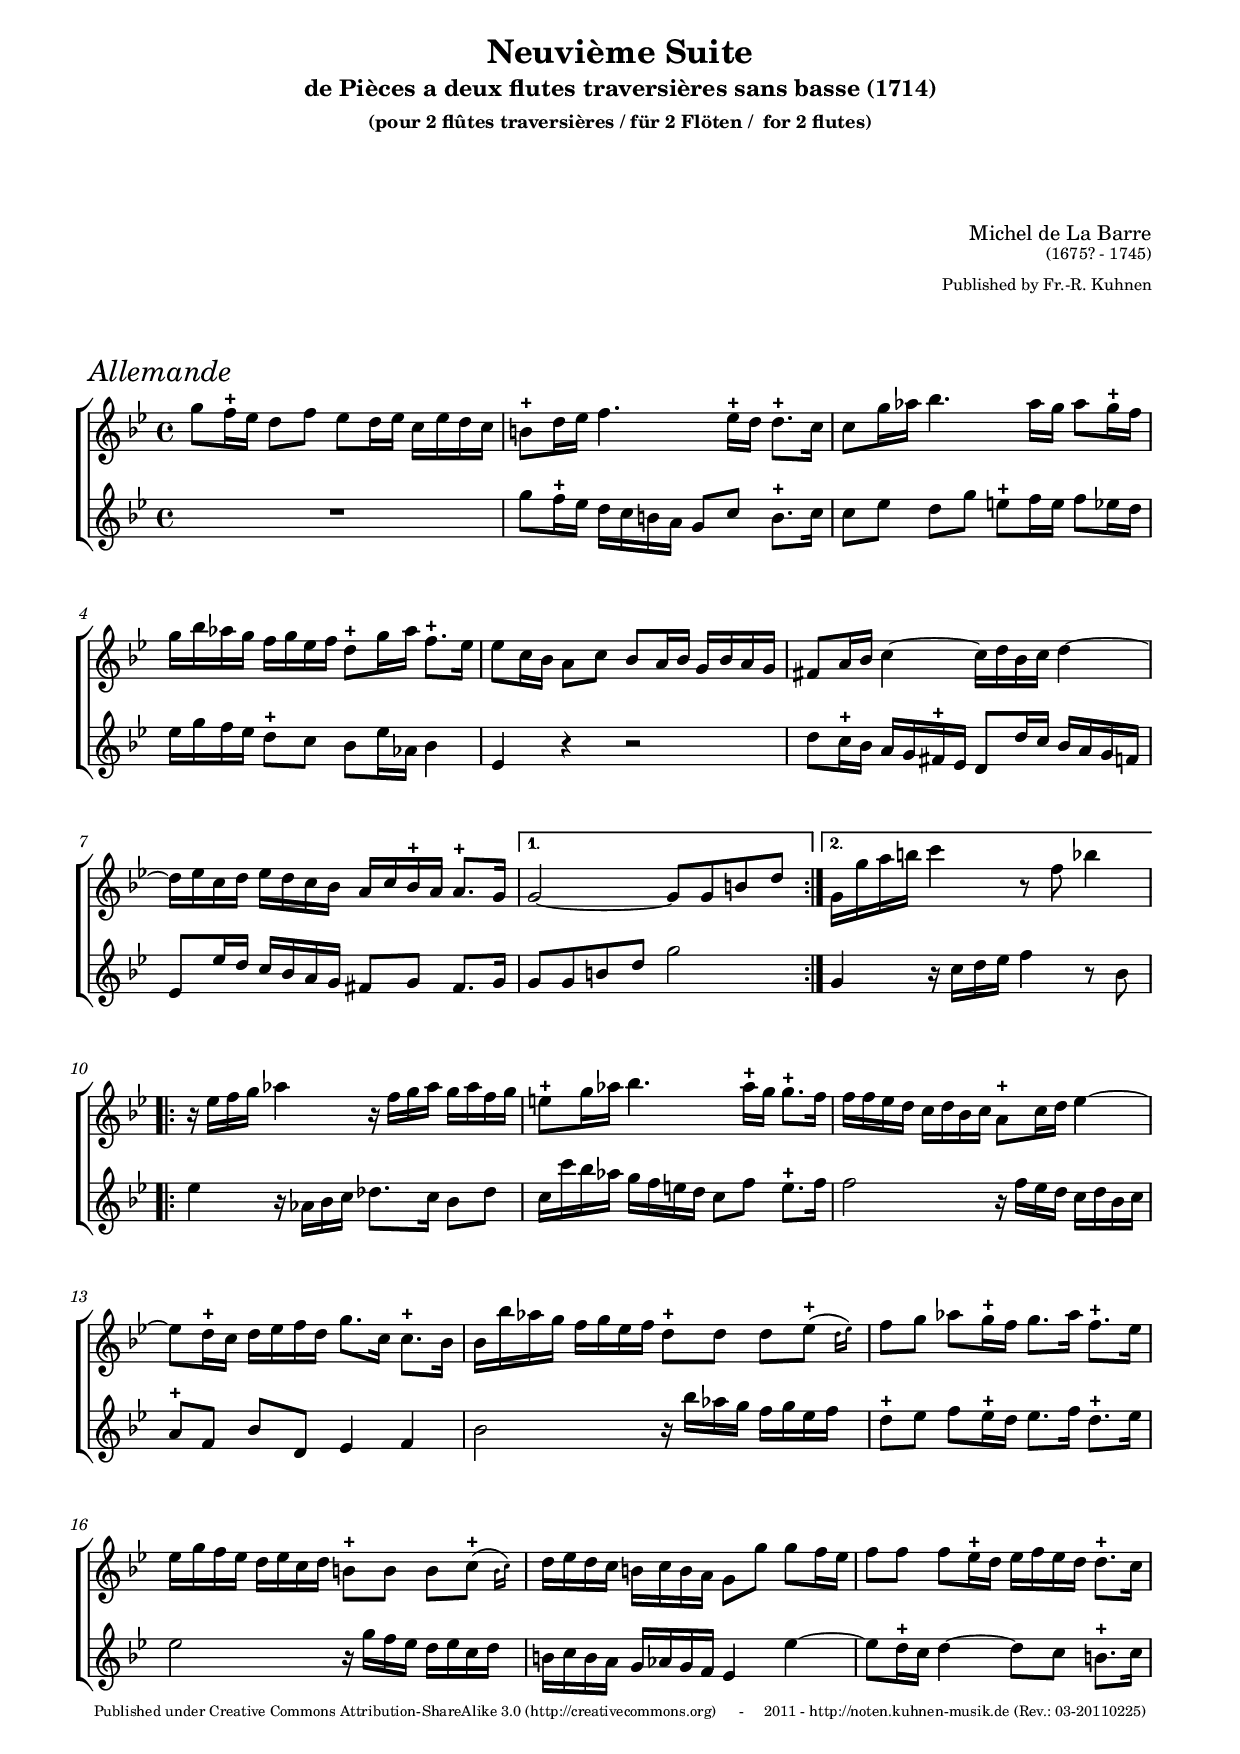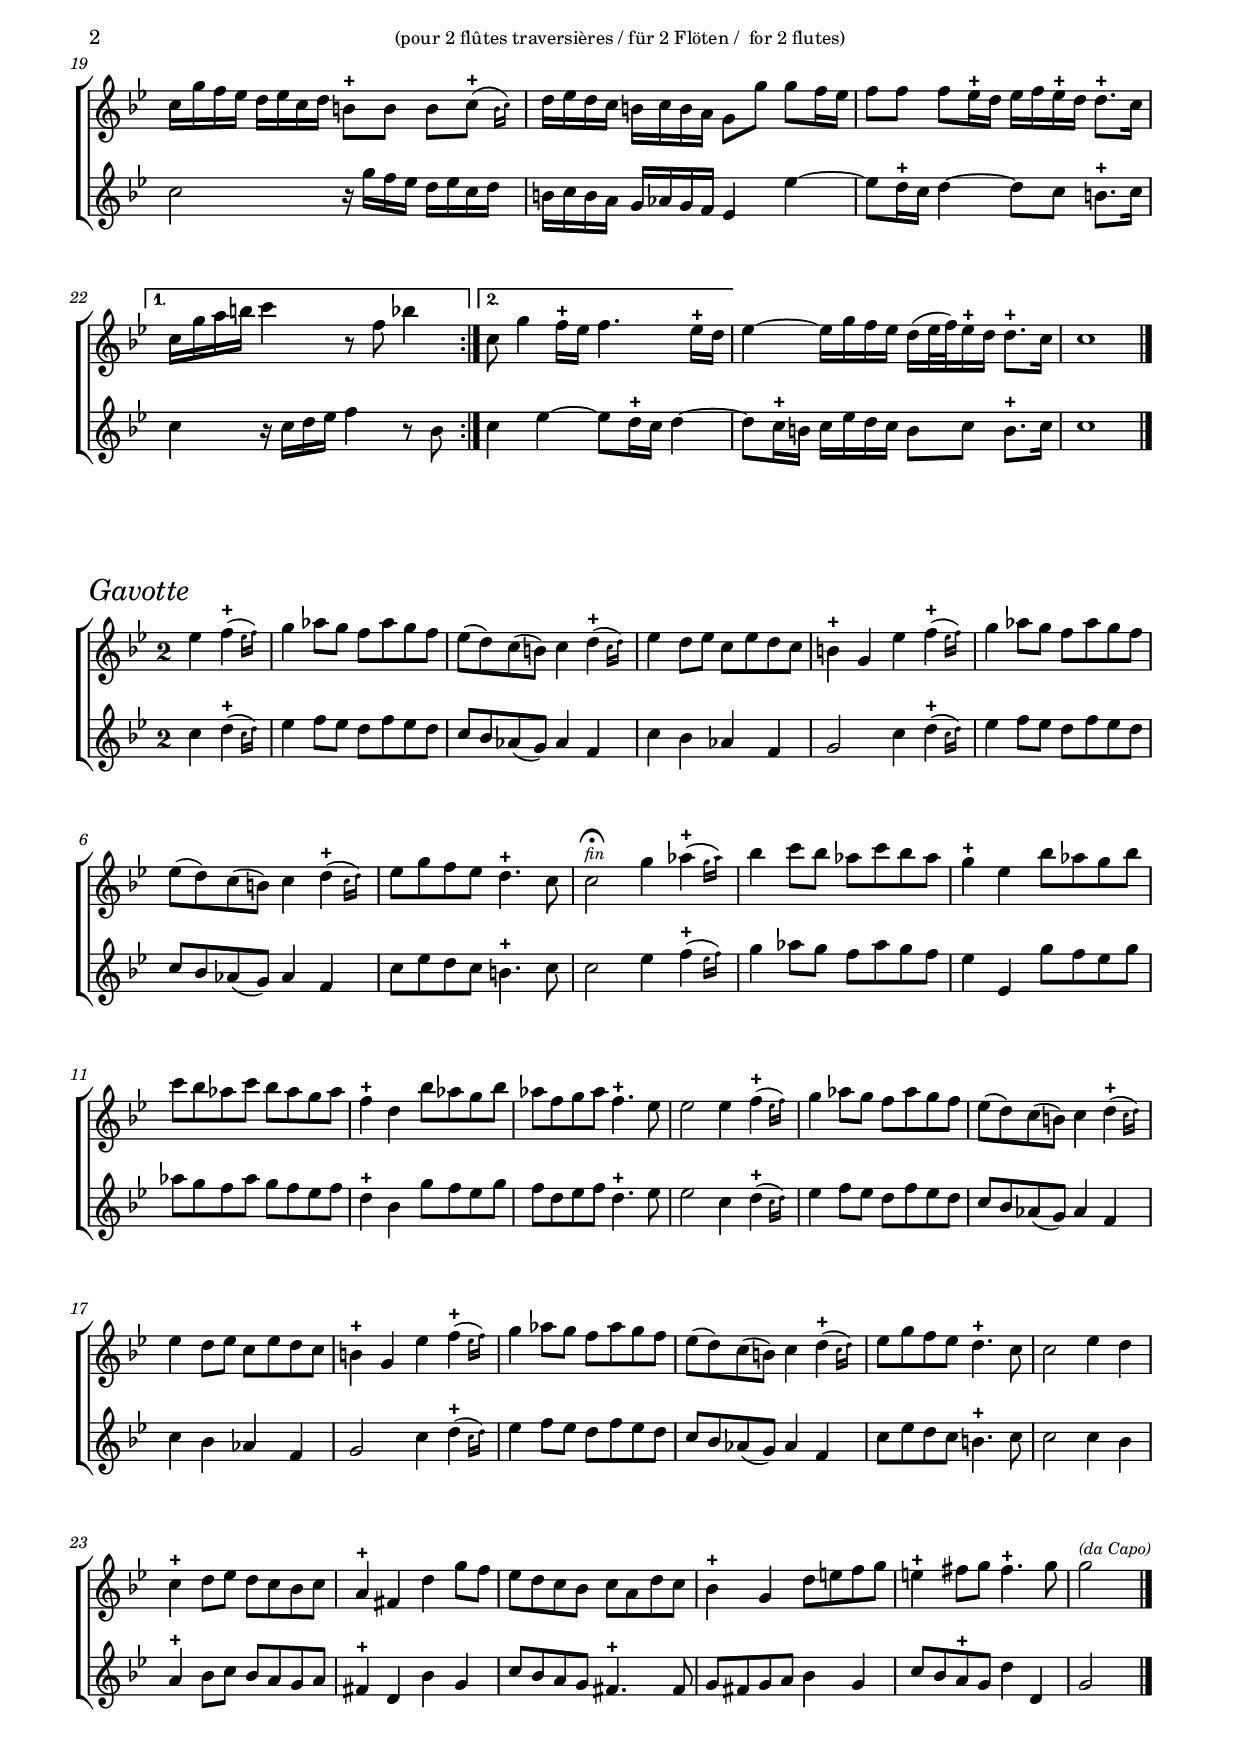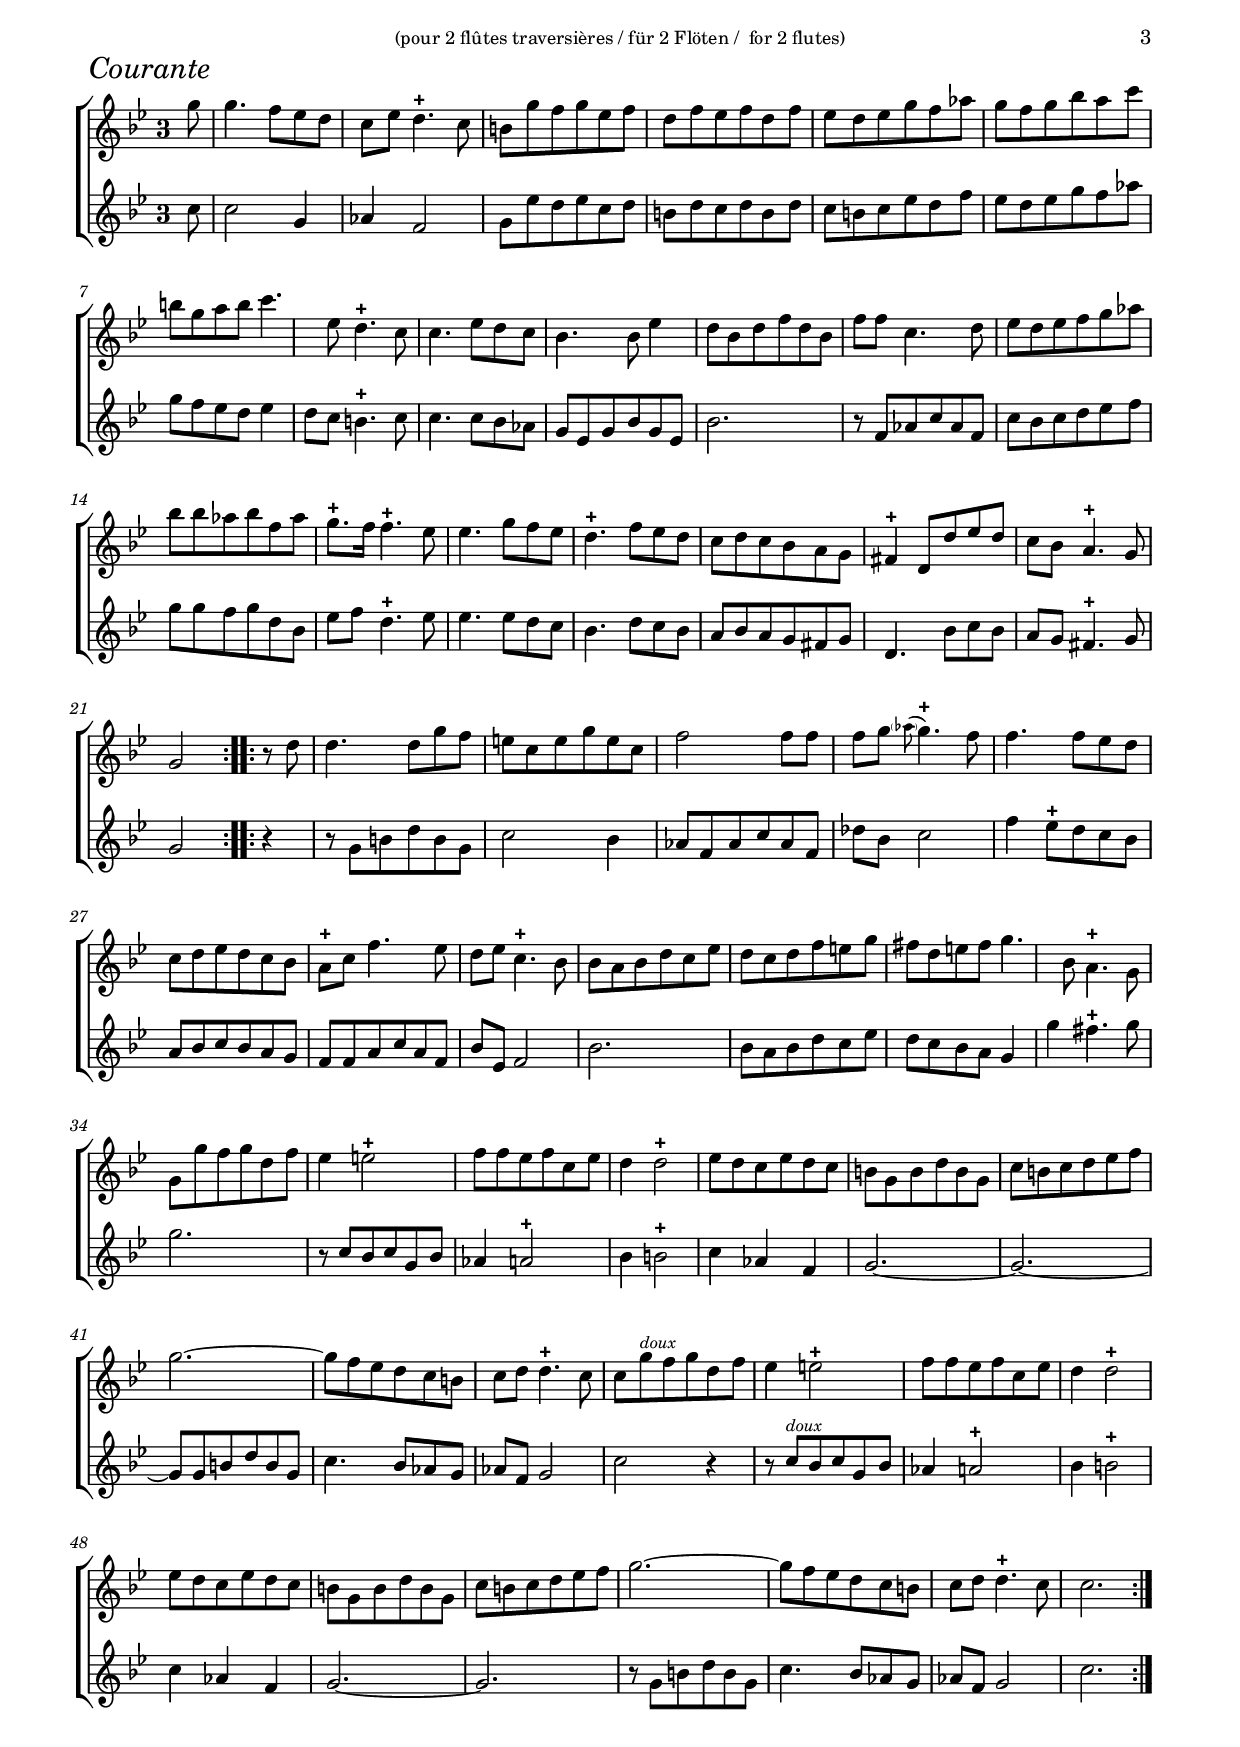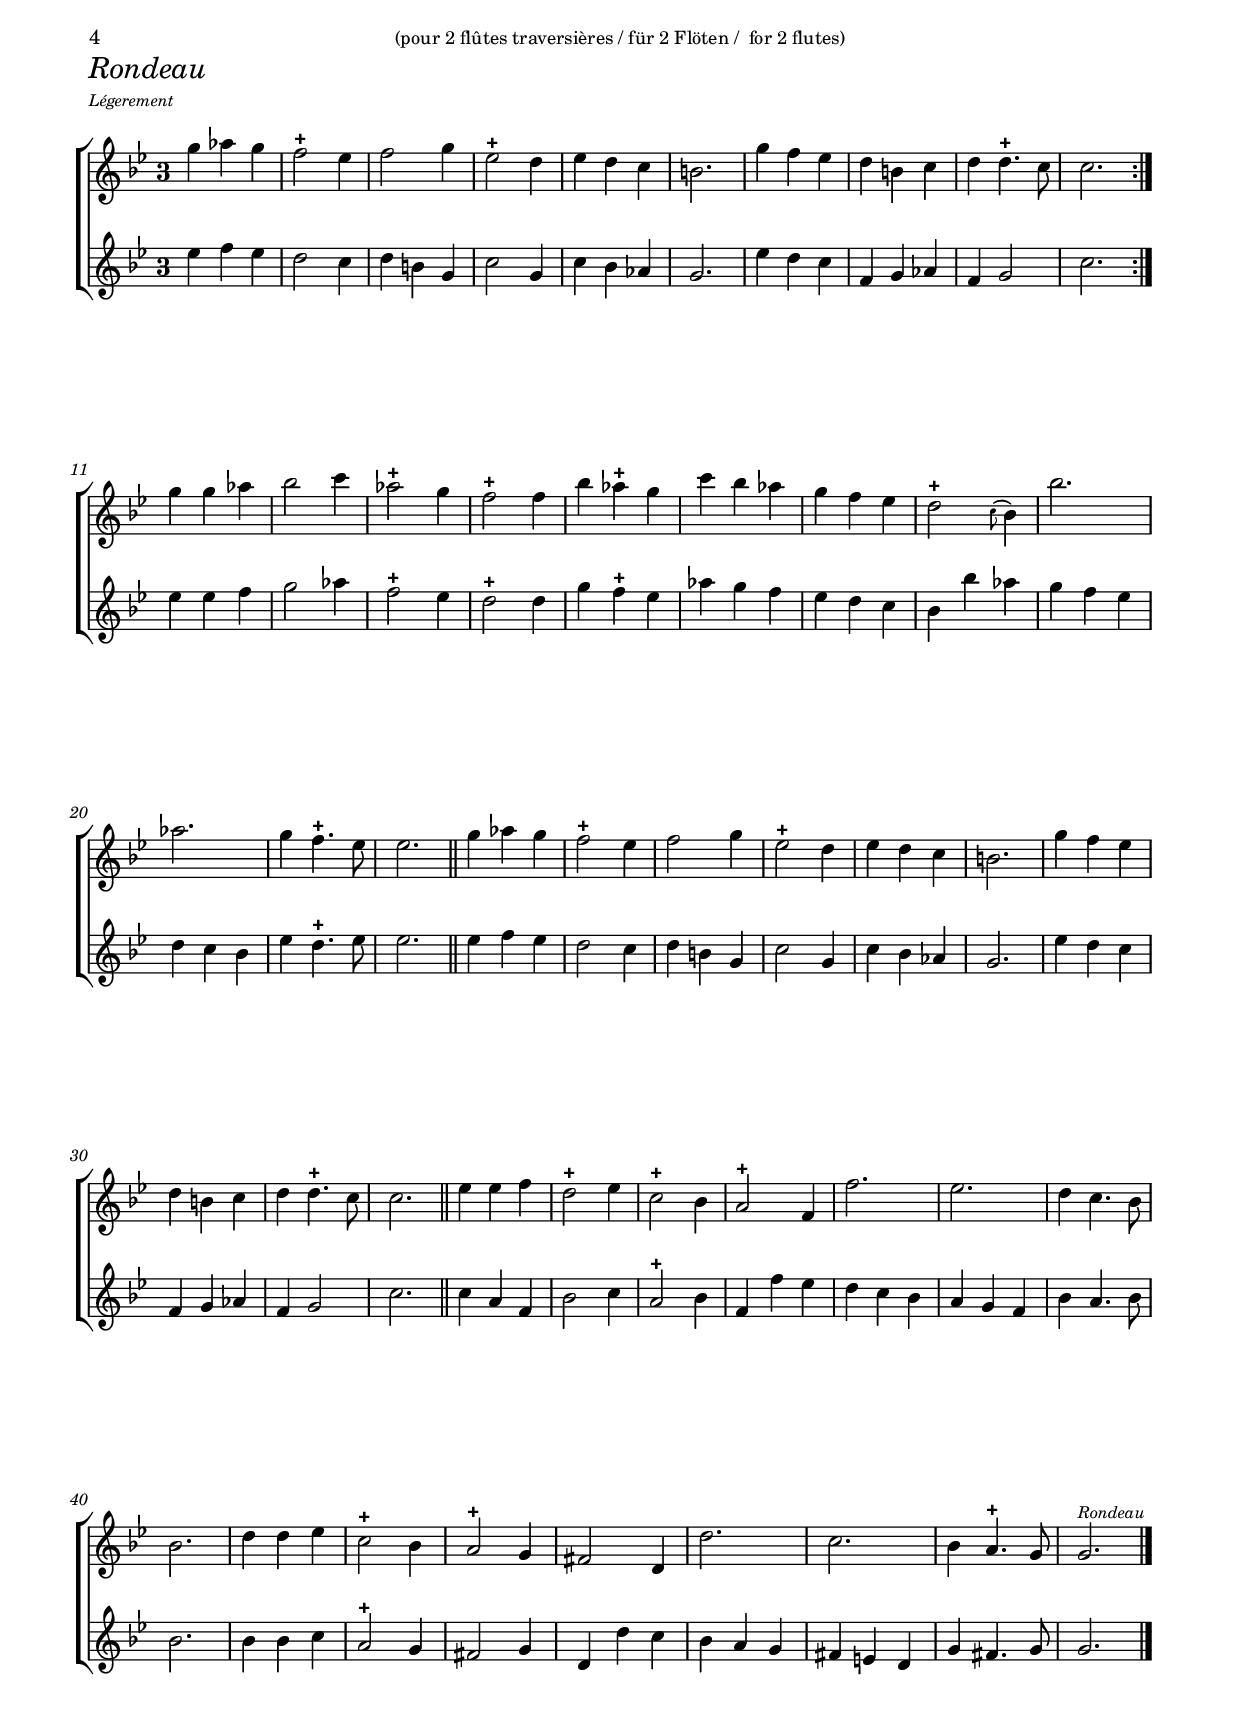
\version "2.13.46"
\include "deutsch.ly"

#(set-default-paper-size "a4")
#(ly:set-option 'point-and-click #f)

% ########################## 	Makros	 ###################
% kleine Noten
kl =  \tiny
  
% normal große Noten
nm =   \normalsize

% Trillersymbol = Pluszeichen
tr = ^\markup { \bold {+}}

% bei Verzierungen: Hälse kürzen, Hals nach unten, kleine Noten
sk =  { \once \override Stem #'length-fraction = #0.6 \once \override Stem #'direction = #DOWN \once \set fontSize = #-3   }
ska = { \once \override Stem #'length-fraction = #0.6 \once \override Stem #'direction = #DOWN \once \set fontSize = #-3   }
skn = { \once \override Stem #'length-fraction = #1 \once \override Stem #'direction = #DOWN \once \set fontSize = #-3   }
sn =     \override Stem #'length-fraction = #1  %normale Länge

% Hälse verlängern
lh = { \once \override Stem #'length-fraction = #0.5  }
nh = { \once \override Stem #'length-fraction = #1  } 
% ########################## 	Ende Makros	 ###################


\paper {
  myStaffSize = #20
  
  #(define fonts
    (make-pango-font-tree 
      "Times New Roman"
      "Arial"
      "Luxi Mono"
      (/ myStaffSize 20)))
  line-width = 18\cm
  ragged-last-bottom = ##f
%   page-count = 3
}

#(set-global-staff-size 18)

\header  { 
  title =  \markup  { "Neuvième Suite"
  }
  subtitle =  \markup   { 
   "de Pièces a deux flutes traversières sans basse (1714)"  
  }
    instrument = \markup \center-column {  
%      \small "(pour 2 flûtes à bec alto / für 2 Altblockflöten /  for 2 treble recorders)"  
    \small "(pour 2 flûtes traversières / für 2 Flöten /  for 2 flutes)"
  }
  composer = \markup \override #'(baseline-skip . 2) \right-column {
    "\n" "\n" "\n" "\n" "\n" "\n" 
    "Michel de La Barre" 
    \tiny "(1675? - 1745)"
    "\n"
  }
  arranger =   \markup  \right-column {  
    \tiny "Published by Fr.-R. Kuhnen"
    "\n" "\n" 
  }
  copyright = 
  \markup  {
    \teeny "Published under Creative Commons Attribution-ShareAlike 3.0 (http://creativecommons.org) 
    -
    2011 - http://noten.kuhnen-musik.de (Rev.: 03-20110225)"  }
}



%  #############################################################
%               1. Mouvement
%  #############################################################

\score { 
%   \transpose e g
  
  \new ChoirStaff << 
    \override Score.BarNumber #'font-shape =  #'italic
    \override Score.BarNumber #'padding = #2.3
    \override Score.RehearsalMark
    #'break-visibility = #begin-of-line-invisible
    
    \new Staff 
    \relative c''{
      \time 4/4
      \key g \minor
      
      \repeat volta 2 {
	g'8 f16\tr es d8 f es d16 es c es d c |
	h8\tr d16 es f4. es16\tr d d8.\tr c16 |
	c8 g'16 as b4. as16 g as8 g16\tr f |
	g b as g f g es f d8\tr g16 as f8.\tr es16 |
% 	5
	es8 c16 b a8 c b a16 b g b a g |
	fis8 a16 b c4 ~ c16 d b c d4 ~ |
	d16 es c d es d c b a c b\tr a a8.\tr g16 |
      }
      \alternative {
	{ g2 ~ g8 g h d |}
	{ g,16 g' a h c4 r8 f,8 b4 |}
      }
      \repeat volta 2 {
% 	10
	r16 es, f g as4 r16 f g as g as f g |
	e8\tr g16 as b4. as16\tr g g8.\tr f16 |
	f16 f es d c d b c a8\tr c16 d es4~ |
	es8 d16\tr c d es f d g8. c,16 c8.\tr b16 |
	b b' as g f g es f d8[\tr d] d \afterGrace es\tr^( {\ska d16[ \ska es])} |
% 	15
	f8 g as g16\tr f g8. as16 f8.\tr es16 |
	es g f es d es c d h8[\tr h] h \afterGrace c\tr^( {\ska h16[ \ska c])} | 
	d16 es d c h c h a g8[ g'] g f16 es |
	f8 f f[ es16\tr d] es f es d d8.\tr c16 |
	c g' f es d es c d h8[\tr h] h \afterGrace c\tr^( {\ska h16[ \ska c])} |
% 	20
	d16 es d c h c h a g8[ g'] g f16 es |
	f8 f f[ es16\tr d] es f es\tr d d8.\tr c16 |
      }
      \alternative {
	{c g' a h c4 r8 f, b4 |}
	{c,8 g'4 f16\tr es f4. es16\tr d }
      }
      es4~ es16 g f es d( es32 f) es16\tr d d8.\tr c16 |
      c1 | \bar "|."
    }
    
    
    \new Staff
    \relative c'' {
      
      \time 4/4
      \set beamExceptions =
      #'((end . (( (1 . 8) . (2 2 2 2) )) ))
      \key g \minor
      
      \repeat volta 2 {
	R1 |
	g'8 f16\tr es d c h a g8 c h8.\tr c16 |
	c8 es d g e\tr f16 e f8 es16 d |
	es g f es d8\tr c b es16 as, b4 |
	es, r r2 |
	d'8 c16\tr b a g fis\tr es d8 d'16 c b a g f |
	es8 es'16 d c b a g fis8 g fis8. g16 |
      }
      \alternative {
	{ g8[ g h d] g2 |}
	{ g,4 r16 c d es f4 r8 b, |}
      }
      \repeat volta 2 {
	es4 r16 as, b c des8. c16 b8 des |
	c16 c' b as g f e d c8 f e8.\tr f16 |
	f2 r16 f es d c d b c |
	a8\tr f b d, es4 f |
	b2 r16 b' as g f g es f |
	d8\tr es f es16\tr d es8. f16 d8.\tr es16 |
	es2 r16 g f es d es c d |
	h c h a g as g f es4 es'~ |
	es8 d16\tr c d4 ~ d8 c h8.\tr c16 |
	c2 r16 g' f es d es c d |
	h c h a g as g f es4 es'~ |
	es8 d16\tr c d4~ d8 c h8.\tr c16 |
      }
      \alternative {
	{ c4  r16 c d es f4 r8 b, | }
	{ c4 es~ es8 d16\tr c d4~ | }
      }      
      d8 c16\tr h c es d c h8 c h8.\tr c16 |
      c1 |\bar "|."
    }
  
  >>
  \layout {
    indent = 0\cm
    % \context {
    %    \Staff
    %   \override TimeSignature #'style = #'single-digit
    % }
  }
  
  \header {
    piece=   \markup \column { 
      \italic \override #'(font-size . 3) "Allemande" 
    }
  }  
}


%  #############################################################
%               2. Mouvement
%  #############################################################

\score { 
%   \transpose e g
  
  \new ChoirStaff << 
    \override Score.BarNumber #'font-shape =  #'italic
    \override Score.BarNumber #'padding = #2.3
    \override Score.RehearsalMark
    #'break-visibility = #begin-of-line-invisible
    
    \new Staff 
    \relative c''{
      \time 2/2
      \key g \minor
      
      \partial 4*2 es4 \afterGrace f\tr^( { \ska es16[ \ska f)] } |
      g4 as8 g f as g f |
      es( d) c( h) c4 \afterGrace d\tr^( { \ska c16[ \ska d)] } |
      es4 d8 es c es d c |
      h4\tr g es'4 \afterGrace f\tr^( { \ska es16[ \ska f)] } | 
%       5
      g4 as8 g f as g f |
      es( d) c( h) c4 \afterGrace d\tr^( { \ska c16[ \ska d)] } |
      es8 g f es d4.\tr c8 |
      c2\fermata^\markup {\italic \tiny "fin"} g'4 \afterGrace as\tr^( { \ska g16[ \ska as)] } | 
      b4 c8 b as c b as |
%       10
      g4\tr es b'8 as g b |
      c b as c b as g as |
      f4\tr d b'8 as g b |
      as f g as f4.\tr es8 |
      es2 es4 \afterGrace f\tr^( { \ska es16[ \ska f)] } |
%       15
      g4 as8 g f as g f |
      es( d) c( h) c4 \afterGrace d\tr^( { \ska c16[ \ska d)] } |
      es4 d8 es c es d c |
      h4\tr g es'4 \afterGrace f\tr^( { \ska es16[ \ska f)] } | 
      g4 as8 g f as g f |
%       20
      es( d) c( h) c4 \afterGrace d\tr^( { \ska c16[ \ska d)] } |
      es8 g f es d4.\tr c8 |
      c2 es4 d |
      c\tr d8 es d c b c |
      a4\tr fis d' g8 f |
%       25
      es d c b c a d c |
      b4\tr g d'8 e f g |
      e4\tr fis8 g fis4.\tr g8 |
      g2^\markup {\italic \tiny "(da Capo)"} \bar "|."          
    }
    
    
    \new Staff
    \relative c'' {
      
      \time 2/2
      \key g \minor
      
      \partial 4*2 c4 \afterGrace d\tr^( { \ska c16[ \ska d)] } |
      es4 f8 es d f es d |
      c b as( g) as4 f |
      c' b as f |
      g2  c4 \afterGrace d\tr^( { \ska c16[ \ska d)] } |
%       5
      es4 f8 es d f es d |
      c b as( g) as4 f |
      c'8 es d c h4.\tr c8 |
      c2 es4 \afterGrace f\tr^( { \ska es16[ \ska f)] } |
      g4 as8 g f as g f |
%       10
      es4 es, g'8 f es g |
      as g f as g f es f |
      d4\tr b g'8 f es g |
      f d es f d4.\tr es8 |
      es2 c4 \afterGrace d\tr^( { \ska c16[ \ska d)] } |
%       15
      es4 f8 es d f es d |
      c b as( g) as4 f |
      c' b as f |
      g2  c4 \afterGrace d\tr^( { \ska c16[ \ska d)] } |
      es4 f8 es d f es d |
%       20
      c b as( g) as4 f |
      c'8 es d c h4.\tr c8 |
      c2 c4 b |
      a\tr b8 c b a g a |
      fis4\tr d b' g |
%       25
      c8 b a g fis4.\tr fis8 |
      g fis g a b4 g |
      c8 b a\tr g d'4 d, |
      g2 
     \bar "|."
    }
  
  >>
  \layout {
    indent = 0\cm
    \context {
      \Staff
      \override TimeSignature #'style = #'single-digit
    }
  }
  
  \header {
    piece=   \markup \column { 
      \italic \override #'(font-size . 3) "Gavotte" 
    }
  }  
}

\pageTurn

%  #############################################################
%               3. Mouvement
%  #############################################################

\score { 
%   \transpose e g
  
  \new ChoirStaff << 
    \override Score.BarNumber #'font-shape =  #'italic
    \override Score.BarNumber #'padding = #2.3
    \override Score.RehearsalMark
    #'break-visibility = #begin-of-line-invisible
    
    \new Staff 
    \relative c''{
      \time 3/4
      \key g \minor
      \set beamExceptions =
      #'((end . (( (1 . 8) . (6) )) ))
      
      \repeat volta 2 {
	\partial 8*1 g'8 |
	g4. f8[ es d] |
	c es d4.\tr c8 |
	h g' f g es f |
	d f es f d f |
% 	5
	es d es g f as |
	g f g b a c |
	h g a h c4.
	es,8 d4.\tr c8 |
	c4. es8[ d c] |
% 	10
	b4. b8 es4 |
	d8 b d f d b |
	f'8 f c4. d8 |
	es d es f g as |
	b b as b f as |
% 	15
	g8.\tr f16 f4.\tr es8 |
	es4. g8[ f es] |
	d4.\tr f8[ es d] |
	c d c b a g |
	fis4\tr d8 d' es d |
% 	20
	c b a4.\tr g8 |
	g2 
      }
      
      \repeat volta 2 {
	r8 d'8 |
	d4. d8[ g f] |
	e c e g e c |
	f2 f8 f |
% 	25
	f g \grace { \stemDown \parenthesize as8^( }g4.)\tr f8 |
	f4. f8[ es d] |
	c d es d c b |
	a\tr c f4. es8 |
	d es c4.\tr b8 |
% 	30
	b a b d c es |
	d c d f e g |
	fis d e fis g4.
	b,8 a4.\tr g8 |
	g g' f g d f |
% 	35
	es4 e2\tr |
	f8 f es f c es |
	d4 d2\tr |
	es8 d c es d c |
	h g h d h g |
% 	40
	c h c d es f |
	g2. ~ |
	g8 f es d c h |
	c d d4.\tr c8 |
	c g'^\markup {\tiny \italic "doux"} f g d f |
% 	45
	es4 e2\tr |
	f8 f es f c es |
	d4 d2\tr |
	es8 d c es d c |
	h g h d h g |
% 	50
	c h c d es f |
	g2.~ |
	g8 f es d c h |
	c d d4.\tr c8 |
	c2. |
      }
    }
    
    
    \new Staff
    \relative c'' {
      
      \time 3/4
      \key g \minor
      \set beamExceptions =
      #'((end . (( (1 . 8) . (6) )) ))
      
      \repeat volta 2 {
	\partial 8*1 c8 |
	c2 g4 |
	as f2 |
	g8 es' d es c d|
	h d c d h d |
% 	5
	c h c es d f |
	es d es g f as |
	g f es d es4 |
	d8 c h4.\tr c8 |
	c4. c8[ b as] |
% 	10
	g es g b g es |
	b'2. |
	r8 f[ as c as f] |
	c' b c d es f |
	g g f g d b |
% 	15
	es f d4.\tr es8 |
	es4. es8[ d c] |
	b4. d8[ c b] |
	a b a g fis g |
	d4. b'8[ c b] |
% 	20
	a g fis4.\tr g8 |
	g2
      }
      
      \repeat volta 2 {
	r4 |
	r8 g[ h d h g] |
	c2 b4 |
	as8 f as c as f |
% 	25
	des' b c2 |
	f4 es8\tr d c b |
	a b c b a g |
	f f a c a f |
	b es, f2 |
% 	30
	b2. |
	b8 a b d c es |
	d c b a g4 |
	g' fis4.\tr g8 |
	g2. |
% 	35
	r8 c,[ b c g b] |
	as4 a2\tr |
	b4 h2\tr |
	c4 as f |
	g2.~ |
% 	40
	g2.~ |
	g8 g h d h g |
	c4. b8[ as g] |
	as f g2 |
	c2 r4 |
% 	45
	r8 c[^\markup {\tiny \italic "doux"} b c g b] |
	as4 a2\tr |
	b4 h2\tr |
	c4 as f |
	g2.~ |
% 	50
	g2. |
	r8 g[ h d h g] |
	c4. b8[ as g] |
	as f g2 |
	c2. |
      }
    }
  
  >>
  \layout {
    indent = 0\cm
    \context {
      \Staff
      \override TimeSignature #'style = #'single-digit
    }
  }
  
  \header {
    piece=   \markup \column { 
      \italic \override #'(font-size . 3) "Courante" 
    }
  }  
}

\pageTurn

%  #############################################################
%               4. Mouvement
%  #############################################################

\score { 
%   \transpose e g
  
  \new ChoirStaff << 
    \override Score.BarNumber #'font-shape =  #'italic
    \override Score.BarNumber #'padding = #2.3
    \override Score.RehearsalMark
    #'break-visibility = #begin-of-line-invisible
    
    \new Staff 
    \relative c'''{
      \time 3/4
      \key g \minor
      
      \repeat volta 2 {
	g4 as g |
	f2\tr es4 |
	f2 g4 |
	es2\tr d4 |
% 	5
	es d c |
	h2. |
	g'4 f es |
	d h c |
	d d4.\tr c8 |
	c2. |
      }
      g'4 g as  |
      b2 c4 |
      as2\tr g4 |
      f2\tr f4 |
      b as\tr g |
      c b as |
      g f es |
      d2\tr \grace {\ska c8^( } b4) |
      b'2. |
      as |
      g4 f4.\tr es8 |
      es2. | \bar "||"
      
      g4 as g |
      f2\tr es4 |
      f2 g4 |
      es2\tr d4 |
      es d c |
      h2. |
      g'4 f es |
      d h c |
      d d4.\tr c8 |
      c2. | \bar "||"
      
      es4 es f |
      d2\tr es4 |
      c2\tr b4 |
      a2\tr f4 |
      f'2. |
      es |
      d4 c4. b8 |
      b2. |
      d4 d es |
      c2\tr b4 |
      a2\tr g4 |
      fis2 d4 |
      d'2. |
      c |
      b4 a4.\tr g8|
      g2.^\markup {\italic \tiny "Rondeau"}  |
      \bar "|."          
    }
    
    
    \new Staff
    \relative c'' {
      
      \time 3/4
      \key g \minor
      
      \repeat volta 2 {
	es4 f es |
	d2 c4 |
	d h g |
	c2 g4 |
	c b as |
	g2. |
	es'4 d c |
	f, g as |
	f g2 |
	c2. | 
      }
      es4 es f |
      g2 as4 |
      f2\tr es4 |
      d2\tr  d4 |
      g4 f\tr es |
      as g f |
      es d c |
      b b' as |
      g f es |
      d c b |
      es d4.\tr es8 |
      es2. | \bar "||"
      
      es4 f es |
      d2 c4 |
      d h g |
      c2 g4 |
      c b as |
      g2. |
      es'4 d c |
      f, g as |
      f g2 |
      c2. | \bar "||" 
      
      c4 a f |
      b2 c4 |
      a2\tr b4 |
      f f' es |
      d c b |
      a g f |
      b a4. b8 |
      b2. |
      b4 b c |
      a2\tr g4 |
      fis2 g4 |
      d d' c |
      b a g |
      fis e d |
      g fis4. g8 |
      g2. |      
      \bar "|."
    }
  
  >>
  \layout {
    indent = 0\cm
    \context {
      \Staff
      \override TimeSignature #'style = #'single-digit
    }
  }
  
  \header {
    piece=   \markup \column { 
      \italic \override #'(font-size . 3) "Rondeau" \tiny \italic "Légerement" 
    }
  }  
}

\pageTurn

